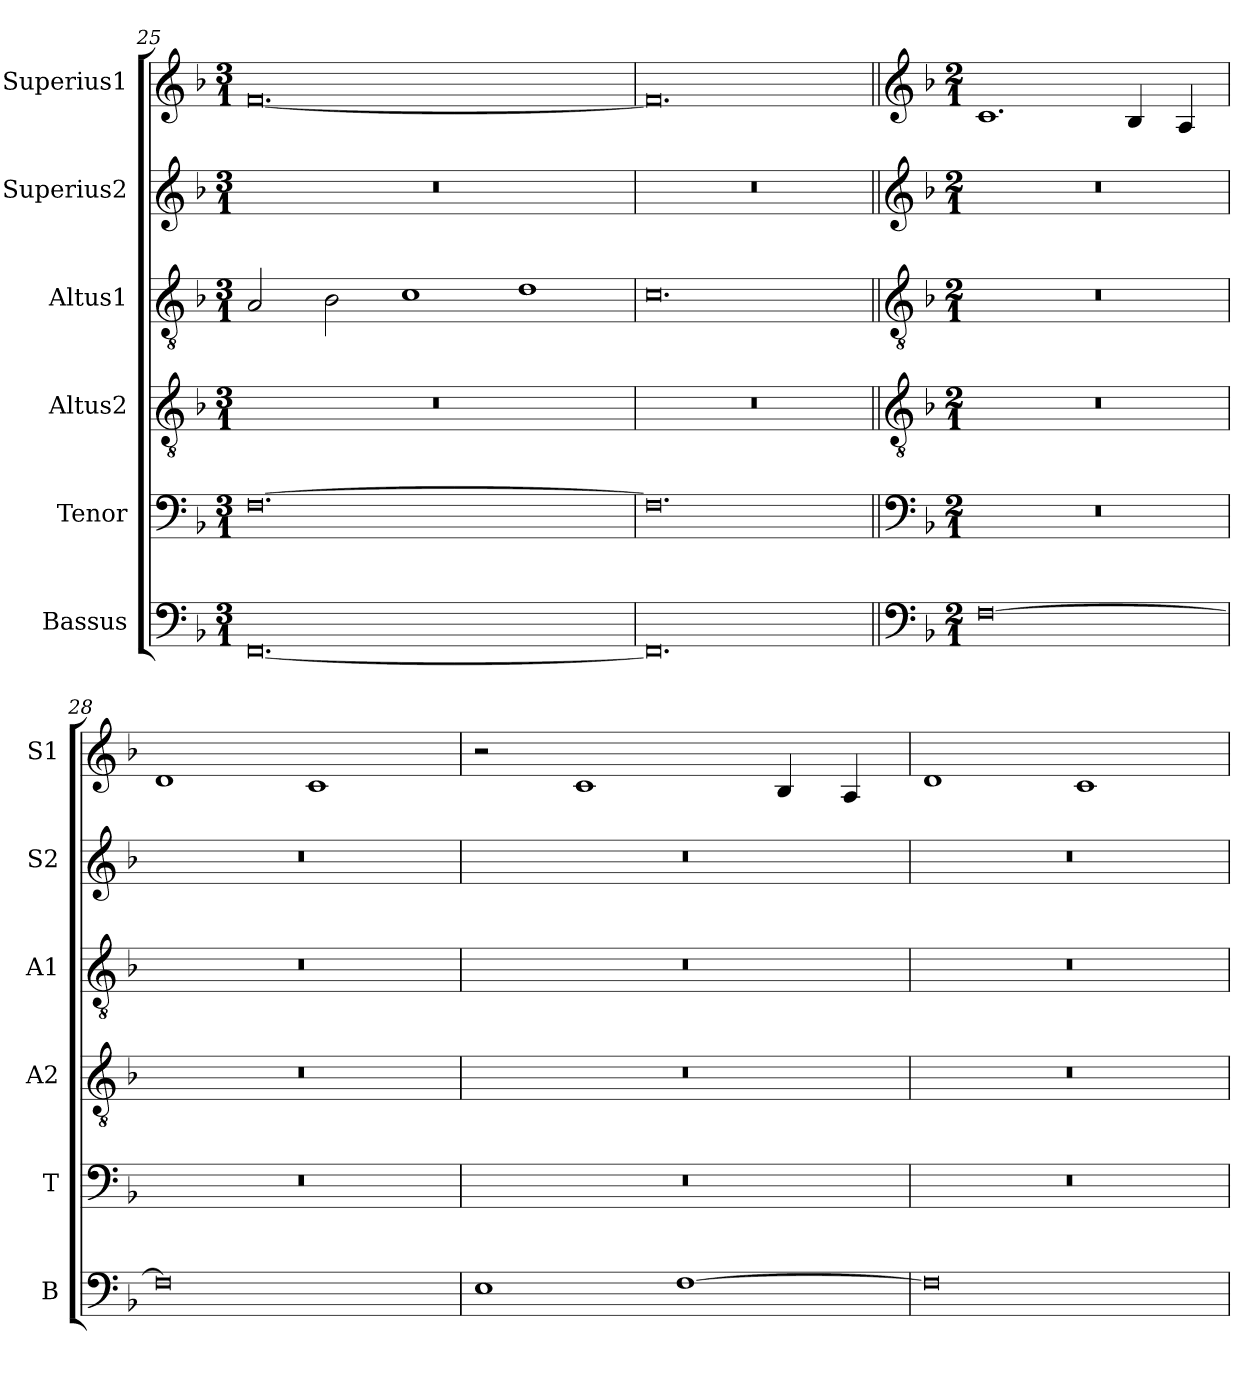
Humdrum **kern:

**kern	**kern	**kern	**kern	**kern	**kern
*part6	*part5	*part4	*part3	*part2	*part1
*staff6	*staff5	*staff4	*staff3	*staff2	*staff1
*I"Bassus	*I"Tenor	*I"Altus2	*I"Altus1	*I"Superius2	*I"Superius1
*I'B	*I'T	*I'A2	*I'A1	*I'S2	*I'S1
*clefF4	*clefF4	*clefGv2	*clefGv2	*clefG2	*clefG2
*k[b-]	*k[b-]	*k[b-]	*k[b-]	*k[b-]	*k[b-]
*M3/1	*M3/1	*M3/1	*M3/1	*M3/1	*M3/1
=25	=25	=25	=25	=25	=25
[0.FF	[0.F	0.r	2A/	0.r	[0.f
.	.	.	2B-\	.	.
.	.	.	1c	.	.
.	.	.	1d	.	.
=26	=26	=26	=26	=26	=26
0.FF]	0.F]	0.r	0.c	0.r	0.f]
!!LO:LB:g=z
=27||	=27||	=27||	=27||	=27||	=27||
*clefF4	*clefF4	*clefGv2	*clefGv2	*clefG2	*clefG2
*k[b-]	*k[b-]	*k[b-]	*k[b-]	*k[b-]	*k[b-]
*M2/1	*M2/1	*M2/1	*M2/1	*M2/1	*M2/1
[0F	0r	0r	0r	0r	1.c
.	.	.	.	.	4B-/
.	.	.	.	.	4A/
=28	=28	=28	=28	=28	=28
0F]	0r	0r	0r	0r	1d
.	.	.	.	.	1c
=29	=29	=29	=29	=29	=29
1E	0r	0r	0r	0r	2r
.	.	.	.	.	1c
[1F	.	.	.	.	.
.	.	.	.	.	4B-/
.	.	.	.	.	4A/
=30	=30	=30	=30	=30	=30
0F]	0r	0r	0r	0r	1d
.	.	.	.	.	1c
=	=	=	=	=	=
*-	*-	*-	*-	*-	*-
